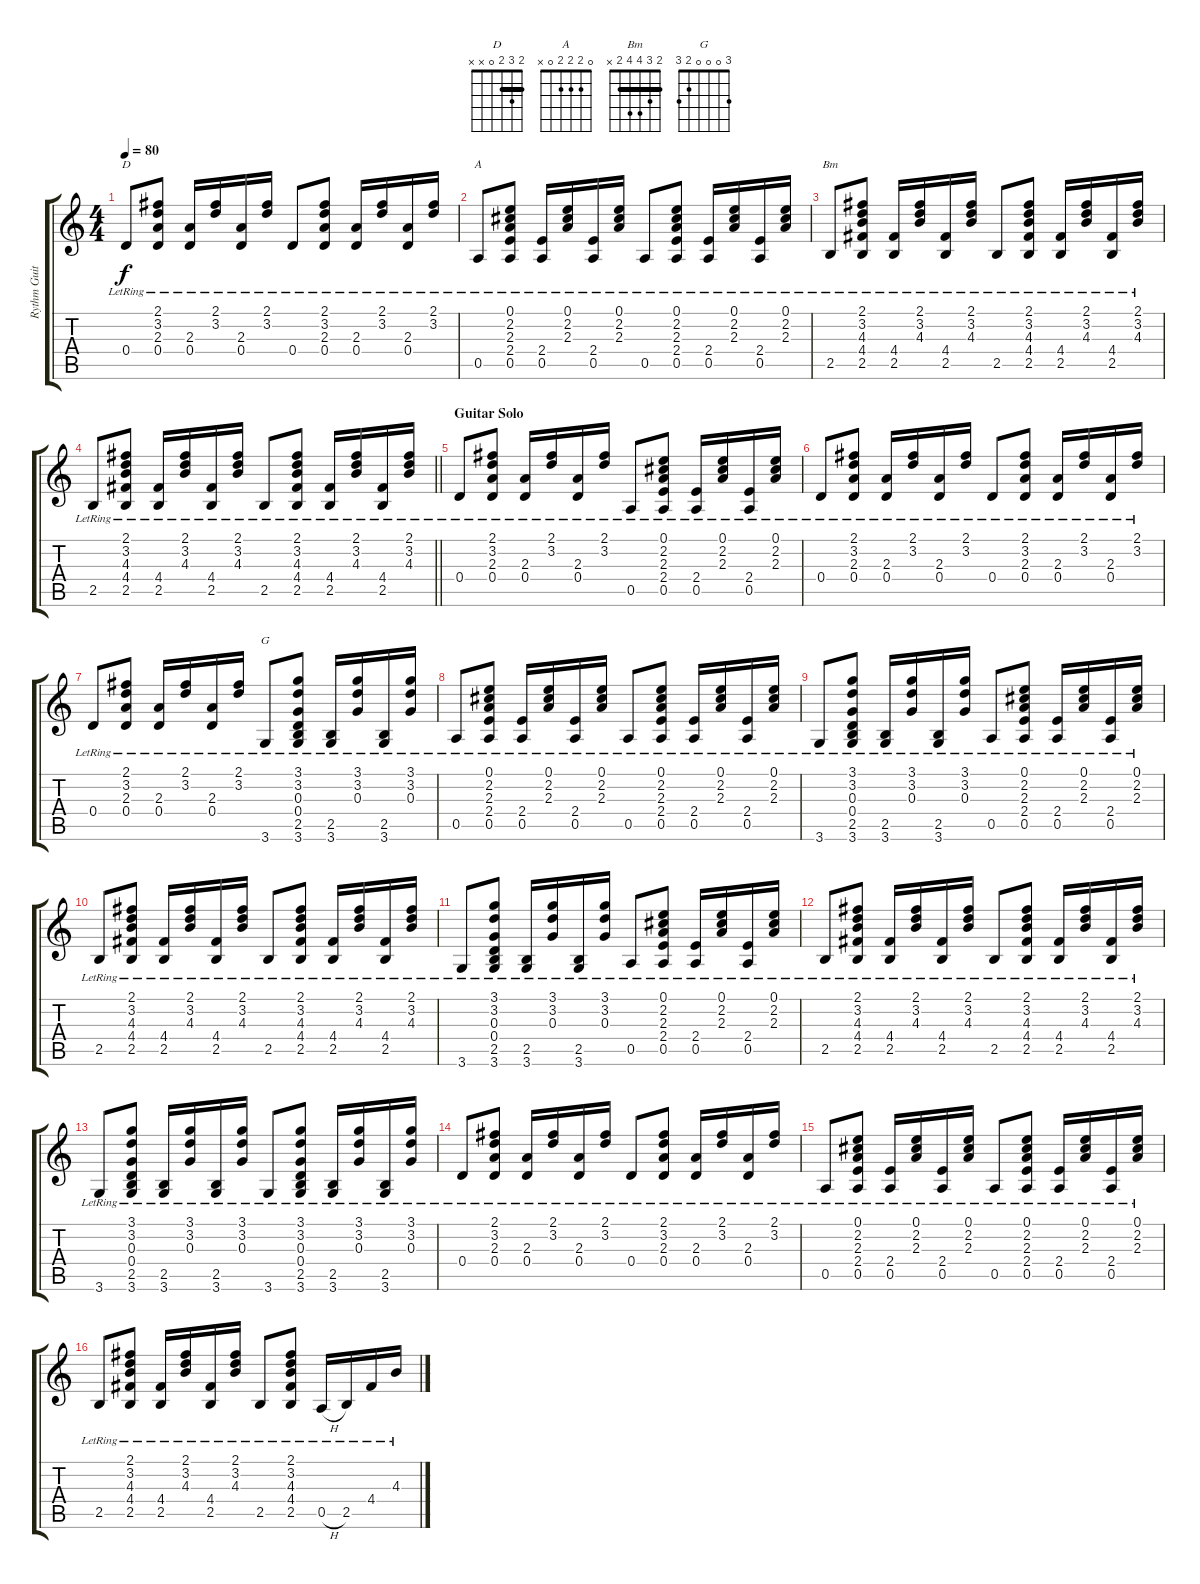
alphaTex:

\track ("Rythm Guitar" "Rythm Guit") {instrument acousticguitarsteel}
\staff {score tabs}
\tuning (E4 B3 G3 D3 A2 E2) {hide}
\chord ("D" 2 3 2 0 x x) {barre 2}
\chord ("A" 0 2 2 2 0 x)
\chord ("Bm" 2 3 4 4 2 x) {barre 2}
\chord ("G" 3 0 0 0 2 3)
\ts (4 4)
\tempo 80
\clef g2
\ks c
0.4{lr}.8{ch "D" dy f} (2.1{lr} 3.2{lr} 2.3{lr} 0.4{lr}).8 (2.3{lr} 0.4{lr}).16 (2.1{lr} 3.2{lr}).16 (2.3{lr} 0.4{lr}).16 (2.1{lr} 3.2{lr}).16 0.4{lr}.8 (2.1{lr} 3.2{lr} 2.3{lr} 0.4{lr}).8 (2.3{lr} 0.4{lr}).16 (2.1{lr} 3.2{lr}).16 (2.3{lr} 0.4{lr}).16 (2.1{lr} 3.2{lr}).16 |
0.5{lr}.8{ch "A"} (0.1{lr} 2.2{lr} 2.3{lr} 2.4{lr} 0.5{lr}).8 (2.4{lr} 0.5{lr}).16 (0.1{lr} 2.2{lr} 2.3{lr}).16 (2.4{lr} 0.5{lr}).16 (0.1{lr} 2.2{lr} 2.3{lr}).16 0.5{lr}.8 (0.1{lr} 2.2{lr} 2.3{lr} 2.4{lr} 0.5{lr}).8 (2.4{lr} 0.5{lr}).16 (0.1{lr} 2.2{lr} 2.3{lr}).16 (2.4{lr} 0.5{lr}).16 (0.1{lr} 2.2{lr} 2.3{lr}).16 |
2.5{lr}.8{ch "Bm"} (2.1{lr} 3.2{lr} 4.3{lr} 4.4{lr} 2.5{lr}).8 (4.4{lr} 2.5{lr}).16 (2.1{lr} 3.2{lr} 4.3).16 (4.4{lr} 2.5{lr}).16 (2.1{lr} 3.2{lr} 4.3).16 2.5{lr}.8 (2.1{lr} 3.2{lr} 4.3{lr} 4.4{lr} 2.5{lr}).8 (4.4{lr} 2.5{lr}).16 (2.1{lr} 3.2{lr} 4.3).16 (4.4{lr} 2.5{lr}).16 (2.1{lr} 3.2{lr} 4.3).16 |
\barLineRight lightlight
2.5{lr}.8 (2.1{lr} 3.2{lr} 4.3{lr} 4.4{lr} 2.5{lr}).8 (4.4{lr} 2.5{lr}).16 (2.1{lr} 3.2{lr} 4.3).16 (4.4{lr} 2.5{lr}).16 (2.1{lr} 3.2{lr} 4.3).16 2.5{lr}.8 (2.1{lr} 3.2{lr} 4.3{lr} 4.4{lr} 2.5{lr}).8 (4.4{lr} 2.5{lr}).16 (2.1{lr} 3.2{lr} 4.3).16 (4.4{lr} 2.5{lr}).16 (2.1{lr} 3.2{lr} 4.3).16 |
\section ("" "Guitar Solo")
0.4{lr}.8 (2.1{lr} 3.2{lr} 2.3{lr} 0.4{lr}).8 (2.3{lr} 0.4{lr}).16 (2.1{lr} 3.2{lr}).16 (2.3{lr} 0.4{lr}).16 (2.1{lr} 3.2{lr}).16 0.5{lr}.8 (0.1{lr} 2.2{lr} 2.3{lr} 2.4{lr} 0.5{lr}).8 (2.4{lr} 0.5{lr}).16 (0.1{lr} 2.2{lr} 2.3{lr}).16 (2.4{lr} 0.5{lr}).16 (0.1{lr} 2.2{lr} 2.3{lr}).16 |
0.4{lr}.8 (2.1{lr} 3.2{lr} 2.3{lr} 0.4{lr}).8 (2.3{lr} 0.4{lr}).16 (2.1{lr} 3.2{lr}).16 (2.3{lr} 0.4{lr}).16 (2.1{lr} 3.2{lr}).16 0.4{lr}.8 (2.1{lr} 3.2{lr} 2.3{lr} 0.4{lr}).8 (2.3{lr} 0.4{lr}).16 (2.1{lr} 3.2{lr}).16 (2.3{lr} 0.4{lr}).16 (2.1{lr} 3.2{lr}).16 |
0.4{lr}.8 (2.1{lr} 3.2{lr} 2.3{lr} 0.4{lr}).8 (2.3{lr} 0.4{lr}).16 (2.1{lr} 3.2{lr}).16 (2.3{lr} 0.4{lr}).16 (2.1{lr} 3.2{lr}).16 3.6{lr}.8{ch "G"} (3.1{lr} 3.2{lr} 0.3{lr} 0.4{lr} 2.5{lr} 3.6{lr}).8 (2.5{lr} 3.6{lr}).16 (3.1{lr} 3.2{lr} 0.3{lr}).16 (2.5{lr} 3.6{lr}).16 (3.1{lr} 3.2{lr} 0.3{lr}).16 |
0.5{lr}.8 (0.1{lr} 2.2{lr} 2.3{lr} 2.4{lr} 0.5{lr}).8 (2.4{lr} 0.5{lr}).16 (0.1{lr} 2.2{lr} 2.3{lr}).16 (2.4{lr} 0.5{lr}).16 (0.1{lr} 2.2{lr} 2.3{lr}).16 0.5{lr}.8 (0.1{lr} 2.2{lr} 2.3{lr} 2.4{lr} 0.5{lr}).8 (2.4{lr} 0.5{lr}).16 (0.1{lr} 2.2{lr} 2.3{lr}).16 (2.4{lr} 0.5{lr}).16 (0.1{lr} 2.2{lr} 2.3{lr}).16 |
3.6{lr}.8 (3.1{lr} 3.2{lr} 0.3{lr} 0.4{lr} 2.5{lr} 3.6{lr}).8 (2.5{lr} 3.6{lr}).16 (3.1{lr} 3.2{lr} 0.3{lr}).16 (2.5{lr} 3.6{lr}).16 (3.1{lr} 3.2{lr} 0.3{lr}).16 0.5{lr}.8 (0.1{lr} 2.2{lr} 2.3{lr} 2.4{lr} 0.5{lr}).8 (2.4{lr} 0.5{lr}).16 (0.1{lr} 2.2{lr} 2.3{lr}).16 (2.4{lr} 0.5{lr}).16 (0.1{lr} 2.2{lr} 2.3{lr}).16 |
2.5{lr}.8 (2.1{lr} 3.2{lr} 4.3{lr} 4.4{lr} 2.5{lr}).8 (4.4{lr} 2.5{lr}).16 (2.1{lr} 3.2{lr} 4.3).16 (4.4{lr} 2.5{lr}).16 (2.1{lr} 3.2{lr} 4.3).16 2.5{lr}.8 (2.1{lr} 3.2{lr} 4.3{lr} 4.4{lr} 2.5{lr}).8 (4.4{lr} 2.5{lr}).16 (2.1{lr} 3.2{lr} 4.3).16 (4.4{lr} 2.5{lr}).16 (2.1{lr} 3.2{lr} 4.3).16 |
3.6{lr}.8 (3.1{lr} 3.2{lr} 0.3{lr} 0.4{lr} 2.5{lr} 3.6{lr}).8 (2.5{lr} 3.6{lr}).16 (3.1{lr} 3.2{lr} 0.3{lr}).16 (2.5{lr} 3.6{lr}).16 (3.1{lr} 3.2{lr} 0.3{lr}).16 0.5{lr}.8 (0.1{lr} 2.2{lr} 2.3{lr} 2.4{lr} 0.5{lr}).8 (2.4{lr} 0.5{lr}).16 (0.1{lr} 2.2{lr} 2.3{lr}).16 (2.4{lr} 0.5{lr}).16 (0.1{lr} 2.2{lr} 2.3{lr}).16 |
2.5{lr}.8 (2.1{lr} 3.2{lr} 4.3{lr} 4.4{lr} 2.5{lr}).8 (4.4{lr} 2.5{lr}).16 (2.1{lr} 3.2{lr} 4.3).16 (4.4{lr} 2.5{lr}).16 (2.1{lr} 3.2{lr} 4.3).16 2.5{lr}.8 (2.1{lr} 3.2{lr} 4.3{lr} 4.4{lr} 2.5{lr}).8 (4.4{lr} 2.5{lr}).16 (2.1{lr} 3.2{lr} 4.3).16 (4.4{lr} 2.5{lr}).16 (2.1{lr} 3.2{lr} 4.3).16 |
3.6{lr}.8 (3.1{lr} 3.2{lr} 0.3{lr} 0.4{lr} 2.5{lr} 3.6{lr}).8 (2.5{lr} 3.6{lr}).16 (3.1{lr} 3.2{lr} 0.3{lr}).16 (2.5{lr} 3.6{lr}).16 (3.1{lr} 3.2{lr} 0.3{lr}).16 3.6{lr}.8 (3.1{lr} 3.2{lr} 0.3{lr} 0.4{lr} 2.5{lr} 3.6{lr}).8 (2.5{lr} 3.6{lr}).16 (3.1{lr} 3.2{lr} 0.3{lr}).16 (2.5{lr} 3.6{lr}).16 (3.1{lr} 3.2{lr} 0.3{lr}).16 |
0.4{lr}.8 (2.1{lr} 3.2{lr} 2.3{lr} 0.4{lr}).8 (2.3{lr} 0.4{lr}).16 (2.1{lr} 3.2{lr}).16 (2.3{lr} 0.4{lr}).16 (2.1{lr} 3.2{lr}).16 0.4{lr}.8 (2.1{lr} 3.2{lr} 2.3{lr} 0.4{lr}).8 (2.3{lr} 0.4{lr}).16 (2.1{lr} 3.2{lr}).16 (2.3{lr} 0.4{lr}).16 (2.1{lr} 3.2{lr}).16 |
0.5{lr}.8 (0.1{lr} 2.2{lr} 2.3{lr} 2.4{lr} 0.5{lr}).8 (2.4{lr} 0.5{lr}).16 (0.1{lr} 2.2{lr} 2.3{lr}).16 (2.4{lr} 0.5{lr}).16 (0.1{lr} 2.2{lr} 2.3{lr}).16 0.5{lr}.8 (0.1{lr} 2.2{lr} 2.3{lr} 2.4{lr} 0.5{lr}).8 (2.4{lr} 0.5{lr}).16 (0.1{lr} 2.2{lr} 2.3{lr}).16 (2.4{lr} 0.5{lr}).16 (0.1{lr} 2.2{lr} 2.3{lr}).16 |
2.5{lr}.8 (2.1{lr} 3.2{lr} 4.3{lr} 4.4{lr} 2.5{lr}).8 (4.4{lr} 2.5{lr}).16 (2.1{lr} 3.2{lr} 4.3).16 (4.4{lr} 2.5{lr}).16 (2.1{lr} 3.2{lr} 4.3).16 2.5{lr}.8 (2.1{lr} 3.2{lr} 4.3{lr} 4.4{lr} 2.5{lr}).8 0.5{h lr}.16 2.5{lr}.16 4.4{lr}.16 4.3{lr}.16
